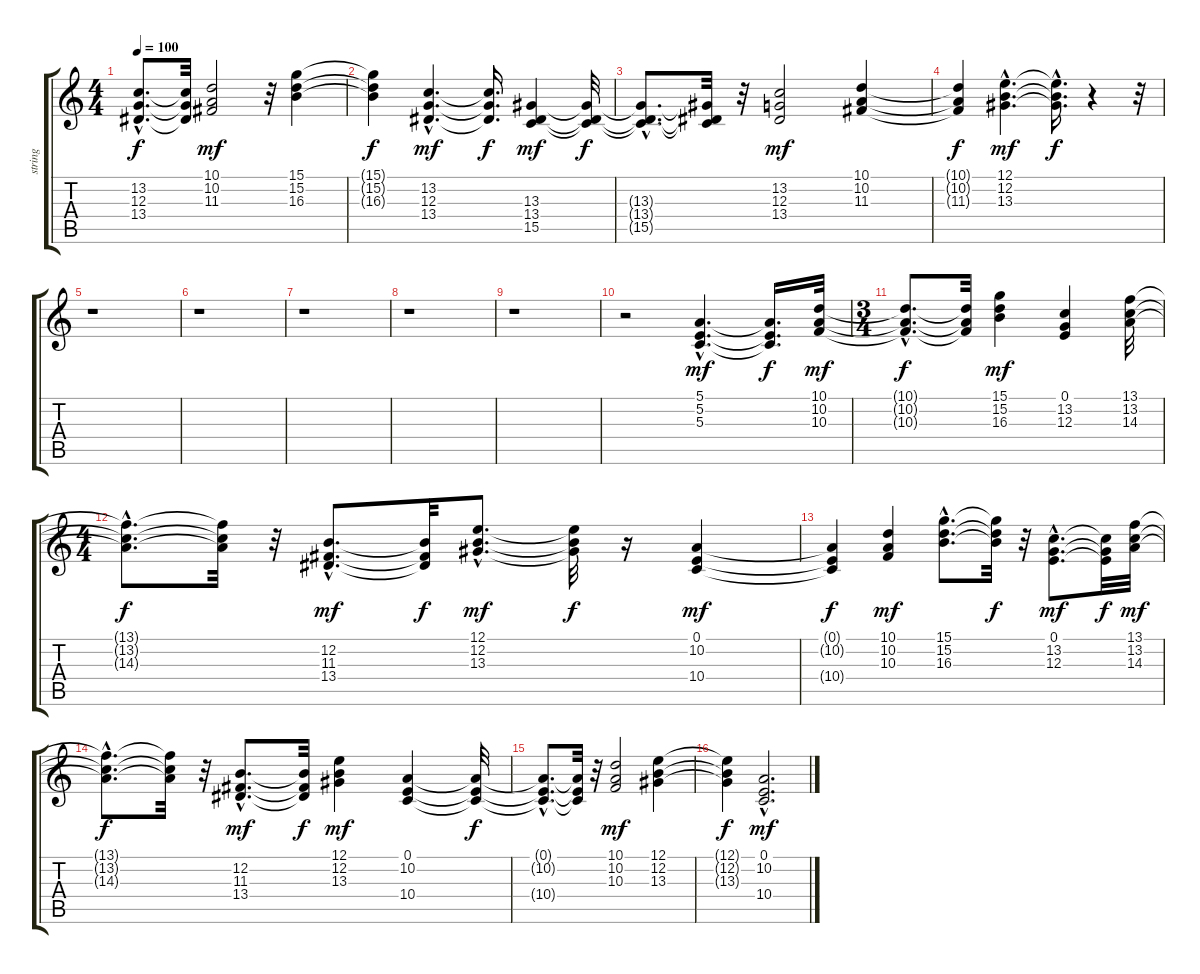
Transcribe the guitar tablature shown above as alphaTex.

\track ("string" "string") {instrument stringensemble2}
\staff {score tabs}
\tuning (E4 B3 G3 D3 A2 E2) {hide}
\ts (4 4)
\tempo 100
\clef g2
\ks c
(13.2{hac t} 12.3{hac t} 13.4{hac t}).8{d dy f} (13.2{t} 12.3{t} 13.4{t}).32 (10.1 10.2 11.3).2{dy mf} r.32 (15.1 15.2 16.3).4 |
(15.1{t} 15.2{t} 16.3{t}).4{dy f} (13.2{hac} 12.3{hac} 13.4{hac}).4{d dy mf} (13.2{t} 12.3{t} 13.4{t}).16{d dy f} (13.3 13.4 15.5).4{dy mf} (13.3{t} 13.4{t} 15.5{t}).32{dy f} |
(13.3{hac t} 13.4{hac t} 15.5{hac t}).8{d} (13.3{t} 13.4{t} 15.5{t}).32 r.32 (13.2 12.3 13.4).2{dy mf} (10.1 10.2 11.3).4 |
(10.1{t} 10.2{t} 11.3{t}).4{dy f} (12.1{hac} 12.2{hac} 13.3{hac}).4{d dy mf} (12.1{hac t} 12.2{hac t} 13.3{hac t}).16{d dy f} r.4 r.32 |
r.1 |
r.1 |
r.1 |
r.1 |
r.1 |
r.2 (5.1{hac} 5.2{hac} 5.3{hac}).4{d dy mf} (5.1{t} 5.2{t} 5.3{t}).16{d dy f} (10.1 10.2 10.3).32{dy mf} |
\ts (3 4)
(10.1{hac t} 10.2{hac t} 10.3{hac t}).8{d dy f} (10.1{t} 10.2{t} 10.3{t}).32 (15.1 15.2 16.3).4{dy mf} (0.1 13.2 12.3).4 (13.1 13.2 14.3).32 |
\ts (4 4)
(13.1{hac t} 13.2{hac t} 14.3{hac t}).8{d dy f} (13.1{t} 13.2{t} 14.3{t}).32 r.32 (12.2{hac} 11.3{hac} 13.4{hac}).8{d dy mf} (12.2{t} 11.3{t} 13.4{t}).32{dy f} (12.1{hac} 12.2{hac} 13.3{hac}).8{d dy mf} (12.1{t} 12.2{t} 13.3{t}).32{dy f} r.16 (0.1 10.2 10.4).4{dy mf} |
(0.1{t} 10.2{t} 10.4{t}).4{dy f} (10.1 10.2 10.3).4{dy mf} (15.1{hac} 15.2{hac} 16.3{hac}).8{d} (15.1{t} 15.2{t} 16.3{t}).32{dy f} r.32 (0.1{hac} 13.2{hac} 12.3{hac}).8{d dy mf} (0.1{t} 13.2{t} 12.3{t}).32{dy f} (13.1 13.2 14.3).32{dy mf} |
(13.1{hac t} 13.2{hac t} 14.3{hac t}).8{d dy f} (13.1{t} 13.2{t} 14.3{t}).32 r.32 (12.2{hac} 11.3{hac} 13.4{hac}).8{d dy mf} (12.2{t} 11.3{t} 13.4{t}).32{dy f} (12.1 12.2 13.3).4{dy mf} (0.1 10.2 10.4).4 (0.1{t} 10.2{t} 10.4{t}).32{dy f} |
(0.1{hac t} 10.2{hac t} 10.4{hac t}).8{d} (0.1{t} 10.2{t} 10.4{t}).32 r.32 (10.1 10.2 10.3).2{dy mf} (12.1 12.2 13.3).4 |
(12.1{t} 12.2{t} 13.3{t}).4{dy f} (0.1{hac} 10.2{hac} 10.4{hac}).2{d dy mf}
